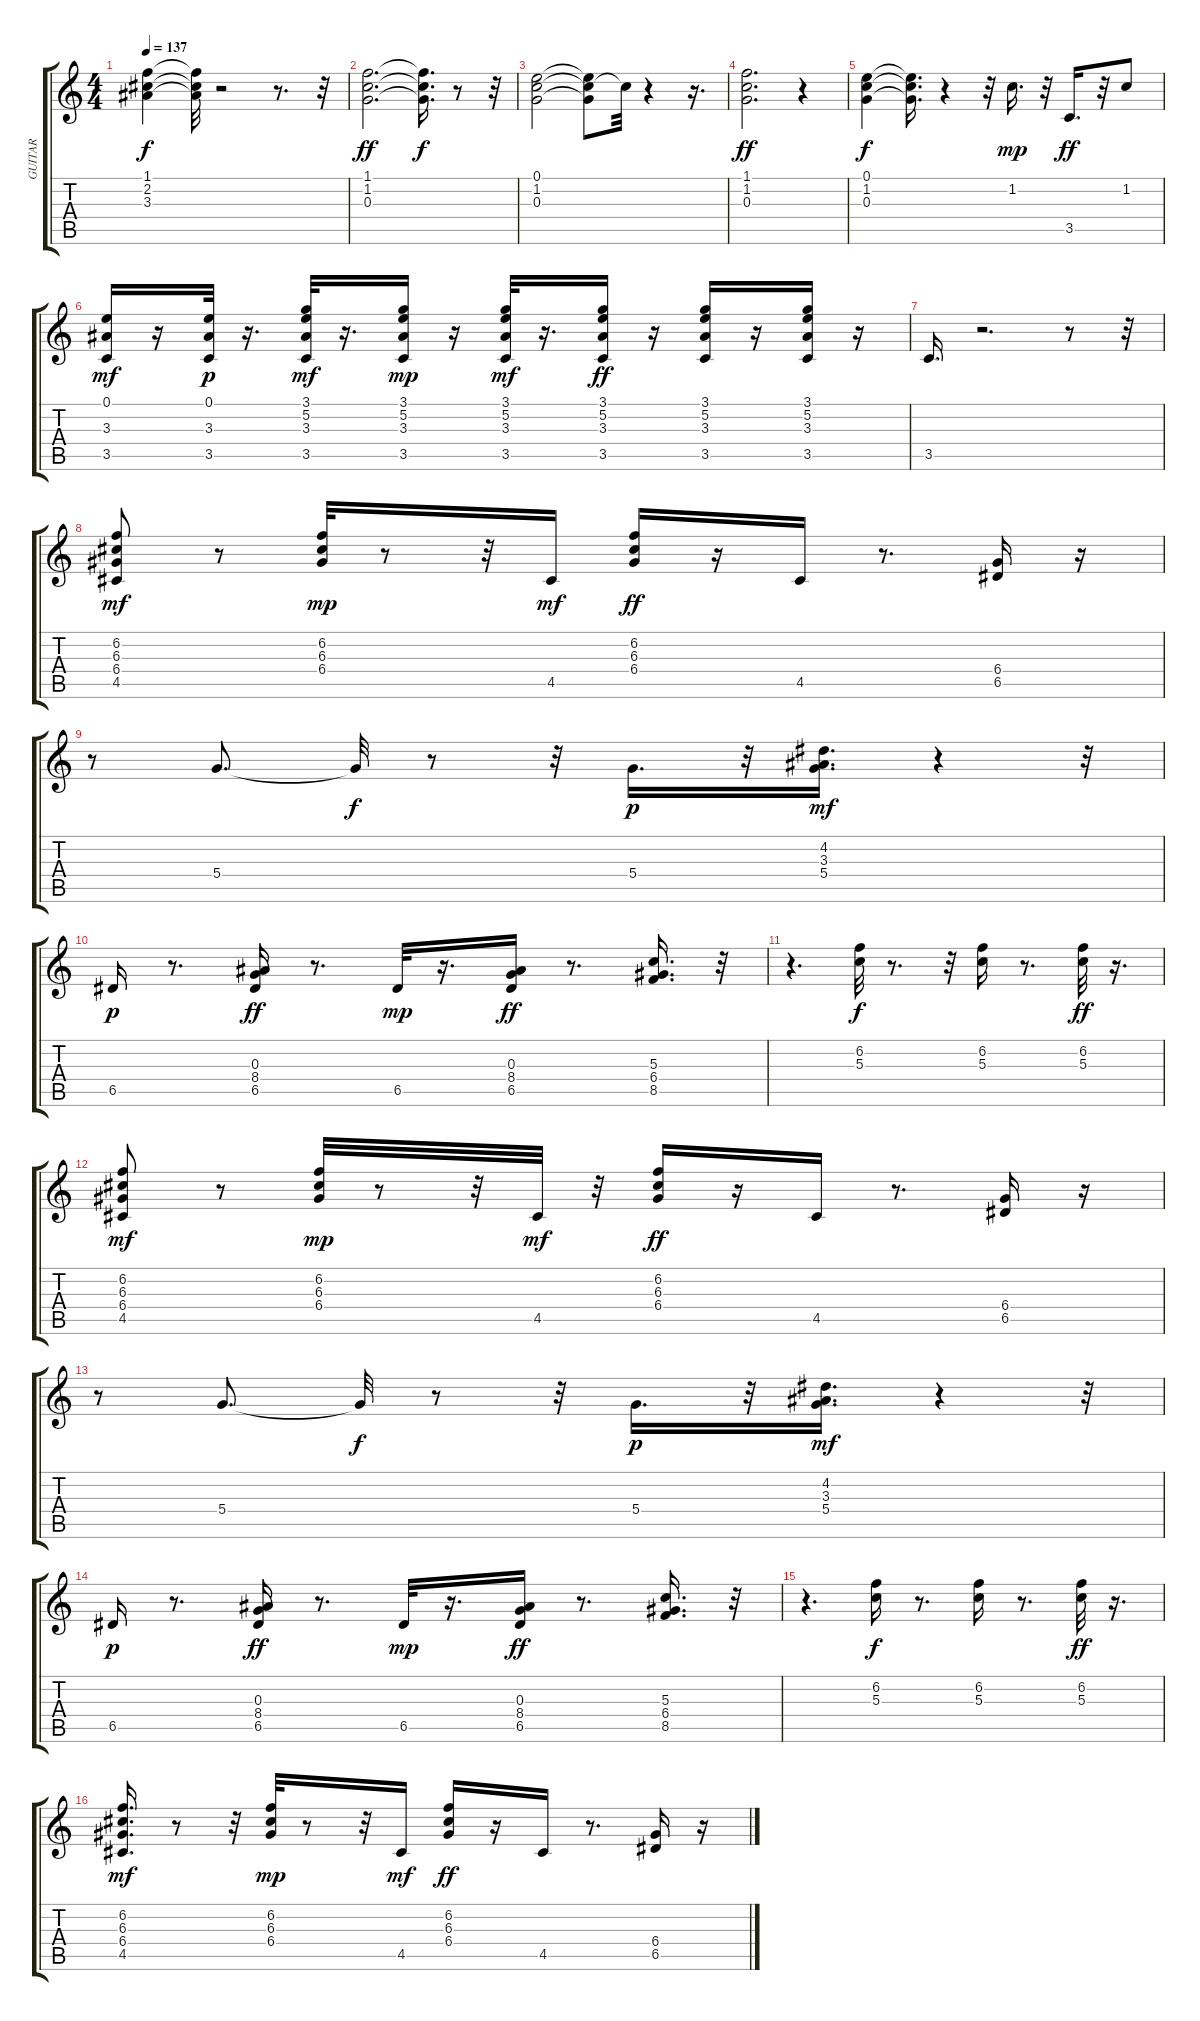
\track ("GUITAR" "GUITAR") {instrument electricguitarjazz}
\staff {score tabs}
\tuning (E4 B3 G3 D3 A2 E2) {hide}
\ts (4 4)
\tempo 137
\clef g2
\ks c
(1.1{t} 2.2{t} 3.3{t}).4{dy f} (1.1{t} 2.2{t} 3.3{t}).32 r.2 r.8{d} r.32 |
(1.1 1.2 0.3).2{d dy ff} (1.1{t} 1.2{t} 0.3{t}).16{d dy f} r.8 r.32 |
(0.1 1.2 0.3).2 (0.1{t} 1.2{t} 0.3{t}).8 1.2{t}.32 r.4 r.16{d} |
(1.1 1.2 0.3).2{d dy ff} r.4 |
(0.1 1.2 0.3).4{dy f} (0.1{t} 1.2{t} 0.3{t}).16{d} r.4 r.32 1.2.16{d dy mp} r.32 3.5.16{d dy ff} r.32 1.2.8 |
(0.1 3.3 3.5).16{dy mf} r.16 (0.1 3.3 3.5).32{dy p} r.16{d} (3.1 5.2 3.3 3.5).32{dy mf} r.16{d} (3.1 5.2 3.3 3.5).16{dy mp} r.16 (3.1 5.2 3.3 3.5).32{dy mf} r.16{d} (3.1 5.2 3.3 3.5).16{dy ff} r.16 (3.1 5.2 3.3 3.5).16 r.16 (3.1 5.2 3.3 3.5).16 r.16 |
3.5.16{d} r.2{d} r.8 r.32 |
(6.2 6.3 6.4 4.5).8{dy mf} r.8 (6.2 6.3 6.4).32{dy mp} r.8 r.32 4.5.16{dy mf} (6.2 6.3 6.4).16{dy ff} r.16 4.5.16 r.8{d} (6.4 6.5).16 r.16 |
r.8 5.4.8{d} 5.4{t}.32{dy f} r.8 r.32 5.4.16{d dy p} r.32 (4.2 3.3 5.4).16{d dy mf} r.4 r.32 |
6.5.16{dy p} r.8{d} (0.3 8.4 6.5).16{dy ff} r.8{d} 6.5.32{dy mp} r.16{d} (0.3 8.4 6.5).16{dy ff} r.8{d} (5.3 6.4 8.5).16{d} r.32 |
r.4{d} (6.2 5.3).32{dy f} r.8{d} r.32 (6.2 5.3).16 r.8{d} (6.2 5.3).32{dy ff} r.16{d} |
(6.2 6.3 6.4 4.5).8{dy mf} r.8 (6.2 6.3 6.4).32{dy mp} r.8 r.32 4.5.32{dy mf} r.32 (6.2 6.3 6.4).16{dy ff} r.16 4.5.16 r.8{d} (6.4 6.5).16 r.16 |
r.8 5.4.8{d} 5.4{t}.32{dy f} r.8 r.32 5.4.16{d dy p} r.32 (4.2 3.3 5.4).16{d dy mf} r.4 r.32 |
6.5.16{dy p} r.8{d} (0.3 8.4 6.5).16{dy ff} r.8{d} 6.5.32{dy mp} r.16{d} (0.3 8.4 6.5).16{dy ff} r.8{d} (5.3 6.4 8.5).16{d} r.32 |
r.4{d} (6.2 5.3).16{dy f} r.8{d} (6.2 5.3).16 r.8{d} (6.2 5.3).32{dy ff} r.16{d} |
(6.2 6.3 6.4 4.5).16{d dy mf} r.8 r.32 (6.2 6.3 6.4).32{dy mp} r.8 r.32 4.5.16{dy mf} (6.2 6.3 6.4).16{dy ff} r.16 4.5.16 r.8{d} (6.4 6.5).16 r.16
